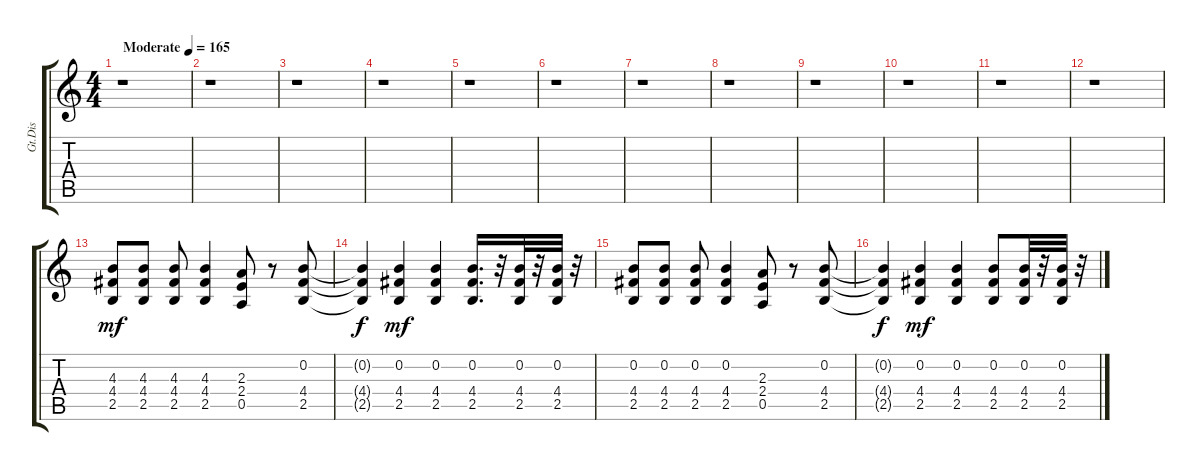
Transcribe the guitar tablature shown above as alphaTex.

\track ("Gt.Dis" "Gt.Dis") {instrument distortionguitar}
\staff {score tabs}
\tuning (E4 B3 G3 D3 A2 E2) {hide}
\ts (4 4)
\tempo (165 "Moderate")
\clef g2
\ks c
r.1{dy mf instrument distortionguitar} |
r.1 |
r.1 |
r.1 |
r.1 |
r.1 |
r.1 |
r.1 |
r.1 |
r.1 |
r.1 |
r.1 |
(4.3 4.4 2.5).8 (4.3 4.4 2.5).8 (4.3 4.4 2.5).8 (4.3 4.4 2.5).4 (2.3 2.4 0.5).8 r.8 (0.2 4.4 2.5).8 |
(0.2{t} 4.4{t} 2.5{t}).4{dy f} (0.2 4.4 2.5).4{dy mf} (0.2 4.4 2.5).4 (0.2 4.4 2.5).16{d} r.32 (0.2 4.4 2.5).32 r.32 (0.2 4.4 2.5).32 r.32 |
(0.2 4.4 2.5).8 (0.2 4.4 2.5).8 (0.2 4.4 2.5).8 (0.2 4.4 2.5).4 (2.3 2.4 0.5).8 r.8 (0.2 4.4 2.5).8 |
(0.2{t} 4.4{t} 2.5{t}).4{dy f} (0.2 4.4 2.5).4{dy mf} (0.2 4.4 2.5).4 (0.2 4.4 2.5).8 (0.2 4.4 2.5).32 r.32 (0.2 4.4 2.5).32 r.32
